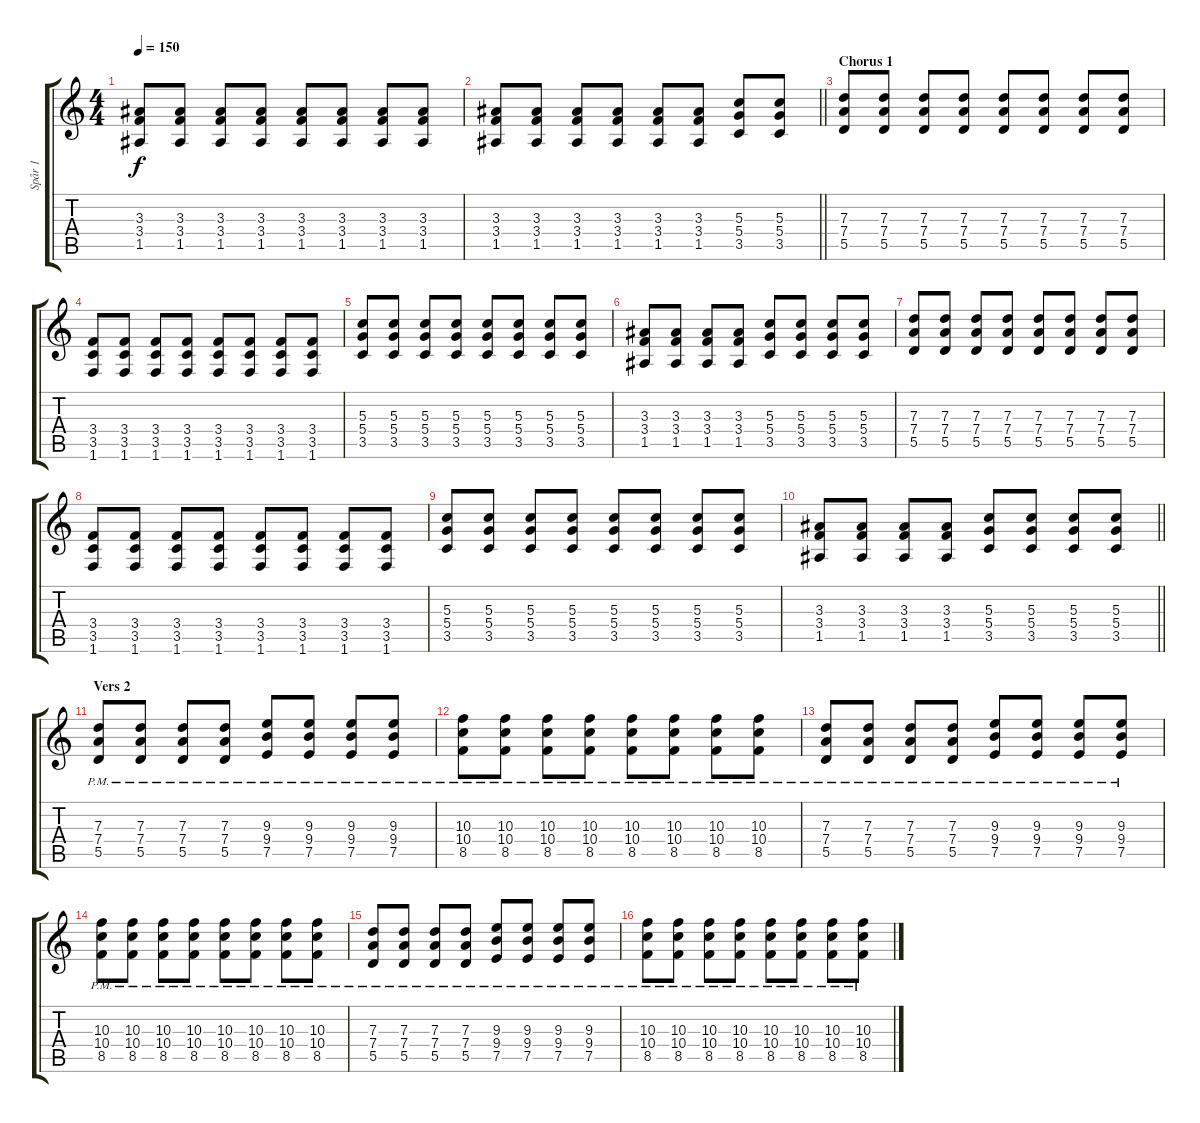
\track ("Spår 1" "Spår 1") {instrument overdrivenguitar}
\staff {score tabs}
\tuning (E4 B3 G3 D3 A2 E2) {hide}
\ts (4 4)
\tempo 150
\clef g2
\ks c
(3.3 3.4 1.5).8{dy f} (3.3 3.4 1.5).8 (3.3 3.4 1.5).8 (3.3 3.4 1.5).8 (3.3 3.4 1.5).8 (3.3 3.4 1.5).8 (3.3 3.4 1.5).8 (3.3 3.4 1.5).8 |
\barLineRight lightlight
(3.3 3.4 1.5).8 (3.3 3.4 1.5).8 (3.3 3.4 1.5).8 (3.3 3.4 1.5).8 (3.3 3.4 1.5).8 (3.3 3.4 1.5).8 (5.3 5.4 3.5).8 (5.3 5.4 3.5).8 |
\section ("" "Chorus 1")
(7.3 7.4 5.5).8 (7.3 7.4 5.5).8 (7.3 7.4 5.5).8 (7.3 7.4 5.5).8 (7.3 7.4 5.5).8 (7.3 7.4 5.5).8 (7.3 7.4 5.5).8 (7.3 7.4 5.5).8 |
(3.4 3.5 1.6).8 (3.4 3.5 1.6).8 (3.4 3.5 1.6).8 (3.4 3.5 1.6).8 (3.4 3.5 1.6).8 (3.4 3.5 1.6).8 (3.4 3.5 1.6).8 (3.4 3.5 1.6).8 |
(5.3 5.4 3.5).8 (5.3 5.4 3.5).8 (5.3 5.4 3.5).8 (5.3 5.4 3.5).8 (5.3 5.4 3.5).8 (5.3 5.4 3.5).8 (5.3 5.4 3.5).8 (5.3 5.4 3.5).8 |
(3.3 3.4 1.5).8 (3.3 3.4 1.5).8 (3.3 3.4 1.5).8 (3.3 3.4 1.5).8 (5.3 5.4 3.5).8 (5.3 5.4 3.5).8 (5.3 5.4 3.5).8 (5.3 5.4 3.5).8 |
(7.3 7.4 5.5).8 (7.3 7.4 5.5).8 (7.3 7.4 5.5).8 (7.3 7.4 5.5).8 (7.3 7.4 5.5).8 (7.3 7.4 5.5).8 (7.3 7.4 5.5).8 (7.3 7.4 5.5).8 |
(3.4 3.5 1.6).8 (3.4 3.5 1.6).8 (3.4 3.5 1.6).8 (3.4 3.5 1.6).8 (3.4 3.5 1.6).8 (3.4 3.5 1.6).8 (3.4 3.5 1.6).8 (3.4 3.5 1.6).8 |
(5.3 5.4 3.5).8 (5.3 5.4 3.5).8 (5.3 5.4 3.5).8 (5.3 5.4 3.5).8 (5.3 5.4 3.5).8 (5.3 5.4 3.5).8 (5.3 5.4 3.5).8 (5.3 5.4 3.5).8 |
\barLineRight lightlight
(3.3 3.4 1.5).8 (3.3 3.4 1.5).8 (3.3 3.4 1.5).8 (3.3 3.4 1.5).8 (5.3 5.4 3.5).8 (5.3 5.4 3.5).8 (5.3 5.4 3.5).8 (5.3 5.4 3.5).8 |
\section ("" "Vers 2")
(7.3{pm} 7.4{pm} 5.5{pm}).8 (7.3{pm} 7.4{pm} 5.5{pm}).8 (7.3{pm} 7.4{pm} 5.5{pm}).8 (7.3{pm} 7.4{pm} 5.5{pm}).8 (9.3{pm} 9.4{pm} 7.5{pm}).8 (9.3{pm} 9.4{pm} 7.5{pm}).8 (9.3{pm} 9.4{pm} 7.5{pm}).8 (9.3{pm} 9.4{pm} 7.5{pm}).8 |
(10.3{pm} 10.4{pm} 8.5{pm}).8 (10.3{pm} 10.4{pm} 8.5{pm}).8 (10.3{pm} 10.4{pm} 8.5{pm}).8 (10.3{pm} 10.4{pm} 8.5{pm}).8 (10.3{pm} 10.4{pm} 8.5{pm}).8 (10.3{pm} 10.4{pm} 8.5{pm}).8 (10.3{pm} 10.4{pm} 8.5{pm}).8 (10.3{pm} 10.4{pm} 8.5{pm}).8 |
(7.3{pm} 7.4{pm} 5.5{pm}).8 (7.3{pm} 7.4{pm} 5.5{pm}).8 (7.3{pm} 7.4{pm} 5.5{pm}).8 (7.3{pm} 7.4{pm} 5.5{pm}).8 (9.3{pm} 9.4{pm} 7.5{pm}).8 (9.3{pm} 9.4{pm} 7.5{pm}).8 (9.3{pm} 9.4{pm} 7.5{pm}).8 (9.3{pm} 9.4{pm} 7.5{pm}).8 |
(10.3{pm} 10.4{pm} 8.5{pm}).8 (10.3{pm} 10.4{pm} 8.5{pm}).8 (10.3{pm} 10.4{pm} 8.5{pm}).8 (10.3{pm} 10.4{pm} 8.5{pm}).8 (10.3{pm} 10.4{pm} 8.5{pm}).8 (10.3{pm} 10.4{pm} 8.5{pm}).8 (10.3{pm} 10.4{pm} 8.5{pm}).8 (10.3{pm} 10.4{pm} 8.5{pm}).8 |
(7.3{pm} 7.4{pm} 5.5{pm}).8 (7.3{pm} 7.4{pm} 5.5{pm}).8 (7.3{pm} 7.4{pm} 5.5{pm}).8 (7.3{pm} 7.4{pm} 5.5{pm}).8 (9.3{pm} 9.4{pm} 7.5{pm}).8 (9.3{pm} 9.4{pm} 7.5{pm}).8 (9.3{pm} 9.4{pm} 7.5{pm}).8 (9.3{pm} 9.4{pm} 7.5{pm}).8 |
(10.3{pm} 10.4{pm} 8.5{pm}).8 (10.3{pm} 10.4{pm} 8.5{pm}).8 (10.3{pm} 10.4{pm} 8.5{pm}).8 (10.3{pm} 10.4{pm} 8.5{pm}).8 (10.3{pm} 10.4{pm} 8.5{pm}).8 (10.3{pm} 10.4{pm} 8.5{pm}).8 (10.3{pm} 10.4{pm} 8.5{pm}).8 (10.3{pm} 10.4{pm} 8.5{pm}).8
